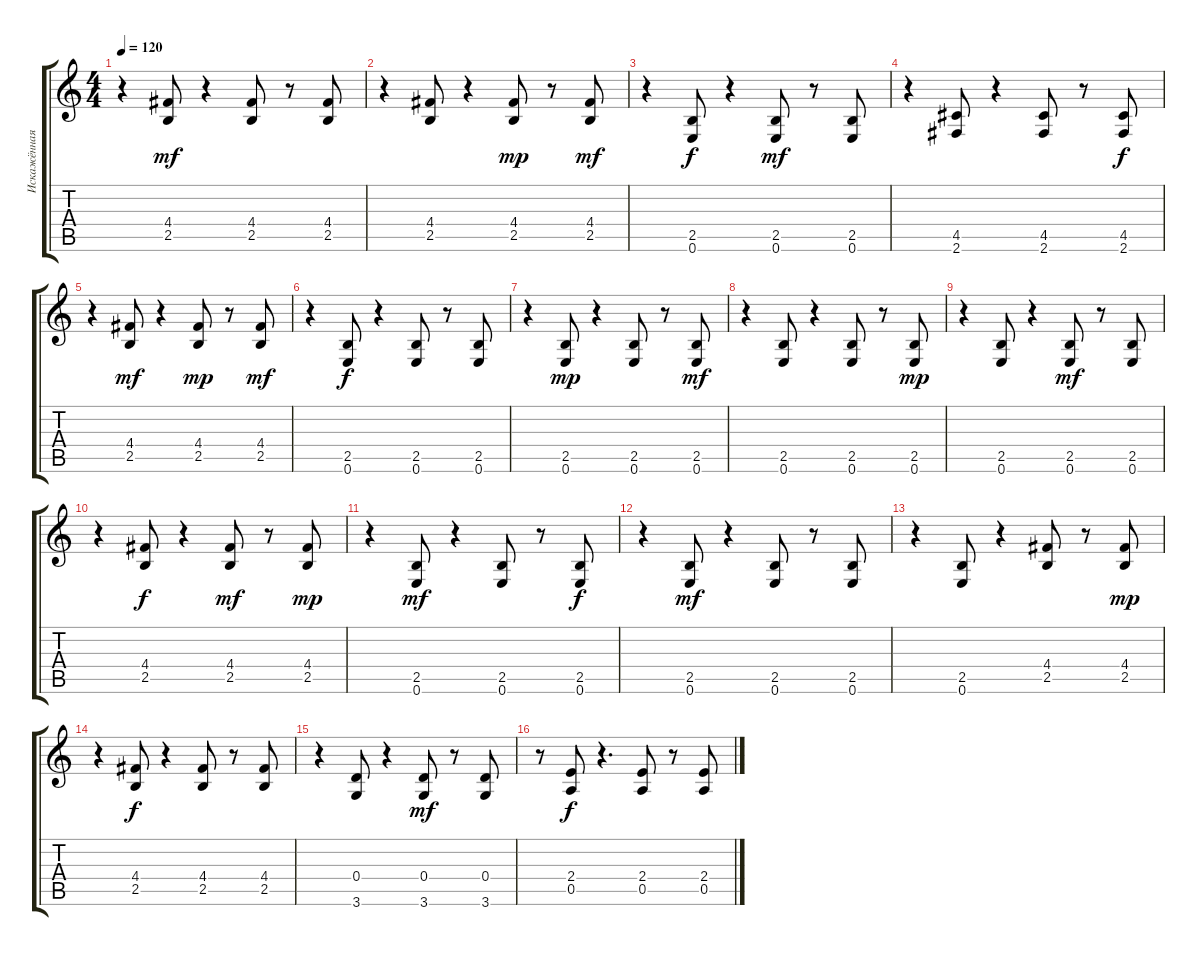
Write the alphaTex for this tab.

\track ("Искажённая Гитара" "Искажённая") {instrument distortionguitar}
\staff {score tabs}
\tuning (E4 B3 G3 D3 A2 E2) {hide}
\ts (4 4)
\tempo 120
\clef g2
\ks c
r.4{dy f} (4.4 2.5).8{dy mf} r.4 (4.4 2.5).8 r.8 (4.4 2.5).8 |
r.4 (4.4 2.5).8 r.4 (4.4 2.5).8{dy mp} r.8 (4.4 2.5).8{dy mf} |
r.4 (2.5 0.6).8{dy f} r.4 (2.5 0.6).8{dy mf} r.8 (2.5 0.6).8 |
r.4 (4.5 2.6).8 r.4 (4.5 2.6).8 r.8 (4.5 2.6).8{dy f} |
r.4 (4.4 2.5).8{dy mf} r.4 (4.4 2.5).8{dy mp} r.8 (4.4 2.5).8{dy mf} |
r.4 (2.5 0.6).8{dy f} r.4 (2.5 0.6).8 r.8 (2.5 0.6).8 |
r.4 (2.5 0.6).8{dy mp} r.4 (2.5 0.6).8 r.8 (2.5 0.6).8{dy mf} |
r.4 (2.5 0.6).8 r.4 (2.5 0.6).8 r.8 (2.5 0.6).8{dy mp} |
r.4 (2.5 0.6).8 r.4 (2.5 0.6).8{dy mf} r.8 (2.5 0.6).8 |
r.4 (4.4 2.5).8{dy f} r.4 (4.4 2.5).8{dy mf} r.8 (4.4 2.5).8{dy mp} |
r.4 (2.5 0.6).8{dy mf} r.4 (2.5 0.6).8 r.8 (2.5 0.6).8{dy f} |
r.4 (2.5 0.6).8{dy mf} r.4 (2.5 0.6).8 r.8 (2.5 0.6).8 |
r.4 (2.5 0.6).8 r.4 (4.4 2.5).8 r.8 (4.4 2.5).8{dy mp} |
r.4 (4.4 2.5).8{dy f} r.4 (4.4 2.5).8 r.8 (4.4 2.5).8 |
r.4 (0.4 3.6).8 r.4 (0.4 3.6).8{dy mf} r.8 (0.4 3.6).8 |
r.8 (2.4 0.5).8{dy f} r.4{d} (2.4 0.5).8 r.8 (2.4 0.5).8
